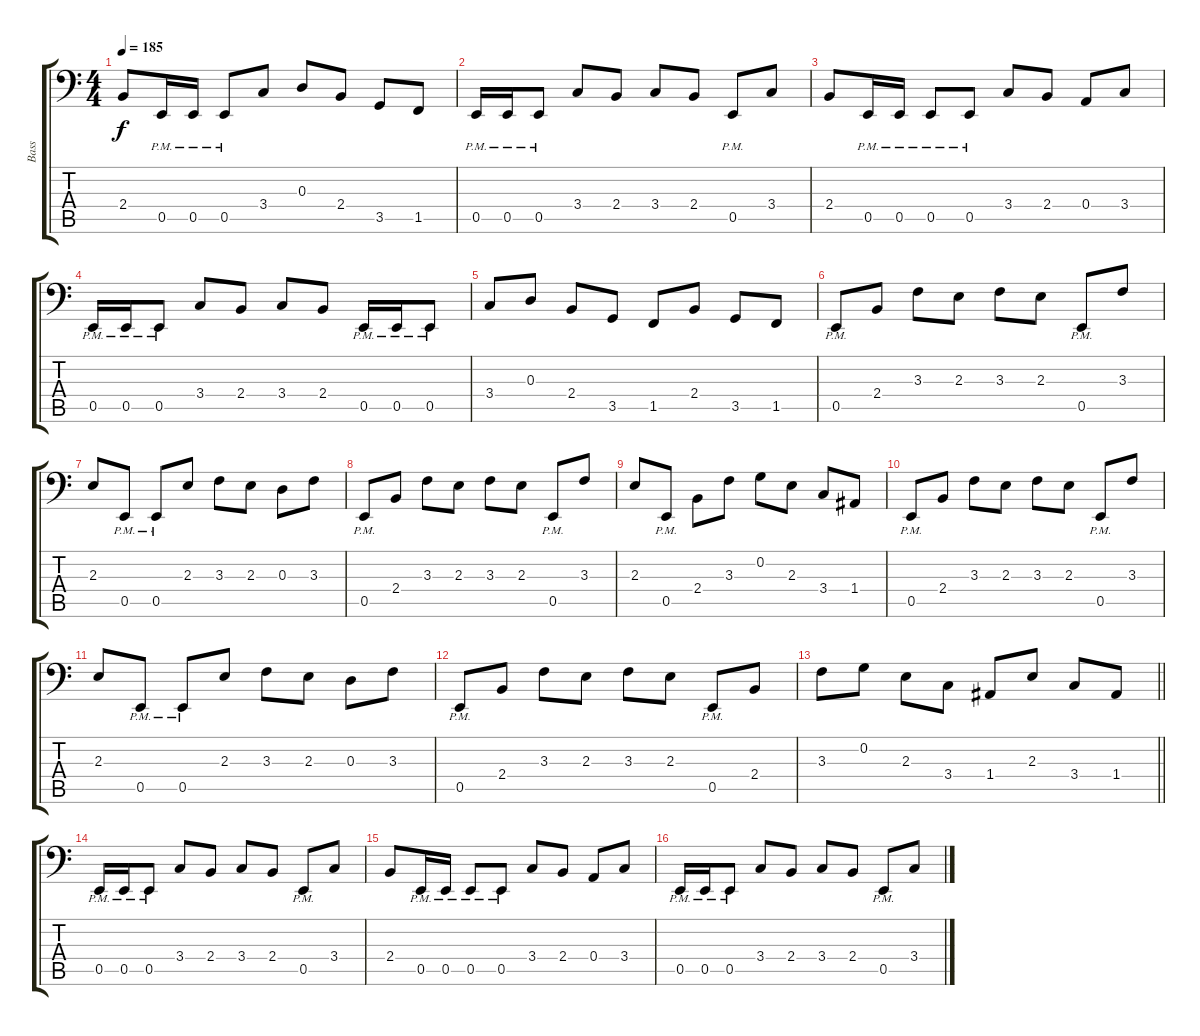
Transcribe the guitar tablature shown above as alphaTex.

\track ("Bass" "Bass") {instrument electricbassfinger}
\staff {score tabs}
\tuning (C3 G2 D2 A1 E1 B0) {hide}
\ts (4 4)
\tempo 185
\clef f4
\ks c
2.4.8{dy f} 0.5{pm}.16 0.5{pm}.16 0.5{pm}.8 3.4.8 0.3.8 2.4.8 3.5.8 1.5.8 |
0.5{pm}.16 0.5{pm}.16 0.5{pm}.8 3.4.8 2.4.8 3.4.8 2.4.8 0.5{pm}.8 3.4.8 |
2.4.8 0.5{pm}.16 0.5{pm}.16 0.5{pm}.8 0.5{pm}.8 3.4.8 2.4.8 0.4.8 3.4.8 |
0.5{pm}.16 0.5{pm}.16 0.5{pm}.8 3.4.8 2.4.8 3.4.8 2.4.8 0.5{pm}.16 0.5{pm}.16 0.5{pm}.8 |
3.4.8 0.3.8 2.4.8 3.5.8 1.5.8 2.4.8 3.5.8 1.5.8 |
0.5{pm}.8 2.4.8 3.3.8 2.3.8 3.3.8 2.3.8 0.5{pm}.8 3.3.8 |
2.3.8 0.5{pm}.8 0.5{pm}.8 2.3.8 3.3.8 2.3.8 0.3.8 3.3.8 |
0.5{pm}.8 2.4.8 3.3.8 2.3.8 3.3.8 2.3.8 0.5{pm}.8 3.3.8 |
2.3.8 0.5{pm}.8 2.4.8 3.3.8 0.2.8 2.3.8 3.4.8 1.4.8 |
0.5{pm}.8 2.4.8 3.3.8 2.3.8 3.3.8 2.3.8 0.5{pm}.8 3.3.8 |
2.3.8 0.5{pm}.8 0.5{pm}.8 2.3.8 3.3.8 2.3.8 0.3.8 3.3.8 |
0.5{pm}.8 2.4.8 3.3.8 2.3.8 3.3.8 2.3.8 0.5{pm}.8 2.4.8 |
\barLineRight lightlight
3.3.8 0.2.8 2.3.8 3.4.8 1.4.8 2.3.8 3.4.8 1.4.8 |
0.5{pm}.16 0.5{pm}.16 0.5{pm}.8 3.4.8 2.4.8 3.4.8 2.4.8 0.5{pm}.8 3.4.8 |
2.4.8 0.5{pm}.16 0.5{pm}.16 0.5{pm}.8 0.5{pm}.8 3.4.8 2.4.8 0.4.8 3.4.8 |
0.5{pm}.16 0.5{pm}.16 0.5{pm}.8 3.4.8 2.4.8 3.4.8 2.4.8 0.5{pm}.8 3.4.8
